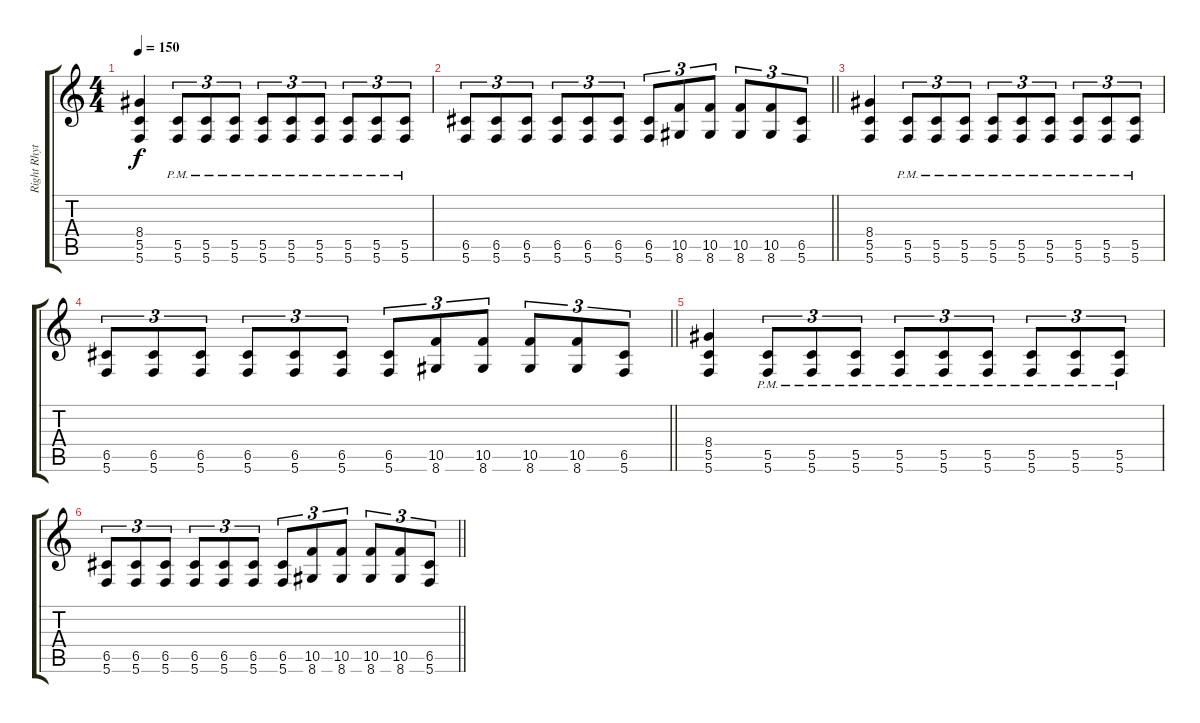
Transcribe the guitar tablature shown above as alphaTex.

\track ("Right Rhythm" "Right Rhyt") {instrument distortionguitar}
\staff {score tabs}
\tuning (D4 A3 F3 C3 G2 C2) {hide}
\ts (4 4)
\tempo 150
\clef g2
\ks c
(8.4 5.5 5.6).4{dy f} (5.5{pm} 5.6{pm}).8{tu (3 2)} (5.5{pm} 5.6{pm}).8{tu (3 2)} (5.5{pm} 5.6{pm}).8{tu (3 2)} (5.5{pm} 5.6{pm}).8{tu (3 2)} (5.5{pm} 5.6{pm}).8{tu (3 2)} (5.5{pm} 5.6{pm}).8{tu (3 2)} (5.5{pm} 5.6{pm}).8{tu (3 2)} (5.5{pm} 5.6{pm}).8{tu (3 2)} (5.5{pm} 5.6{pm}).8{tu (3 2)} |
\barLineRight lightlight
(6.5 5.6).8{tu (3 2)} (6.5 5.6).8{tu (3 2)} (6.5 5.6).8{tu (3 2)} (6.5 5.6).8{tu (3 2)} (6.5 5.6).8{tu (3 2)} (6.5 5.6).8{tu (3 2)} (6.5 5.6).8{tu (3 2)} (10.5 8.6).8{tu (3 2)} (10.5 8.6).8{tu (3 2)} (10.5 8.6).8{tu (3 2)} (10.5 8.6).8{tu (3 2)} (6.5 5.6).8{tu (3 2)} |
(8.4 5.5 5.6).4 (5.5{pm} 5.6{pm}).8{tu (3 2)} (5.5{pm} 5.6{pm}).8{tu (3 2)} (5.5{pm} 5.6{pm}).8{tu (3 2)} (5.5{pm} 5.6{pm}).8{tu (3 2)} (5.5{pm} 5.6{pm}).8{tu (3 2)} (5.5{pm} 5.6{pm}).8{tu (3 2)} (5.5{pm} 5.6{pm}).8{tu (3 2)} (5.5{pm} 5.6{pm}).8{tu (3 2)} (5.5{pm} 5.6{pm}).8{tu (3 2)} |
\barLineRight lightlight
(6.5 5.6).8{tu (3 2)} (6.5 5.6).8{tu (3 2)} (6.5 5.6).8{tu (3 2)} (6.5 5.6).8{tu (3 2)} (6.5 5.6).8{tu (3 2)} (6.5 5.6).8{tu (3 2)} (6.5 5.6).8{tu (3 2)} (10.5 8.6).8{tu (3 2)} (10.5 8.6).8{tu (3 2)} (10.5 8.6).8{tu (3 2)} (10.5 8.6).8{tu (3 2)} (6.5 5.6).8{tu (3 2)} |
(8.4 5.5 5.6).4 (5.5{pm} 5.6{pm}).8{tu (3 2)} (5.5{pm} 5.6{pm}).8{tu (3 2)} (5.5{pm} 5.6{pm}).8{tu (3 2)} (5.5{pm} 5.6{pm}).8{tu (3 2)} (5.5{pm} 5.6{pm}).8{tu (3 2)} (5.5{pm} 5.6{pm}).8{tu (3 2)} (5.5{pm} 5.6{pm}).8{tu (3 2)} (5.5{pm} 5.6{pm}).8{tu (3 2)} (5.5{pm} 5.6{pm}).8{tu (3 2)} |
\barLineRight lightlight
(6.5 5.6).8{tu (3 2)} (6.5 5.6).8{tu (3 2)} (6.5 5.6).8{tu (3 2)} (6.5 5.6).8{tu (3 2)} (6.5 5.6).8{tu (3 2)} (6.5 5.6).8{tu (3 2)} (6.5 5.6).8{tu (3 2)} (10.5 8.6).8{tu (3 2)} (10.5 8.6).8{tu (3 2)} (10.5 8.6).8{tu (3 2)} (10.5 8.6).8{tu (3 2)} (6.5 5.6).8{tu (3 2)}
